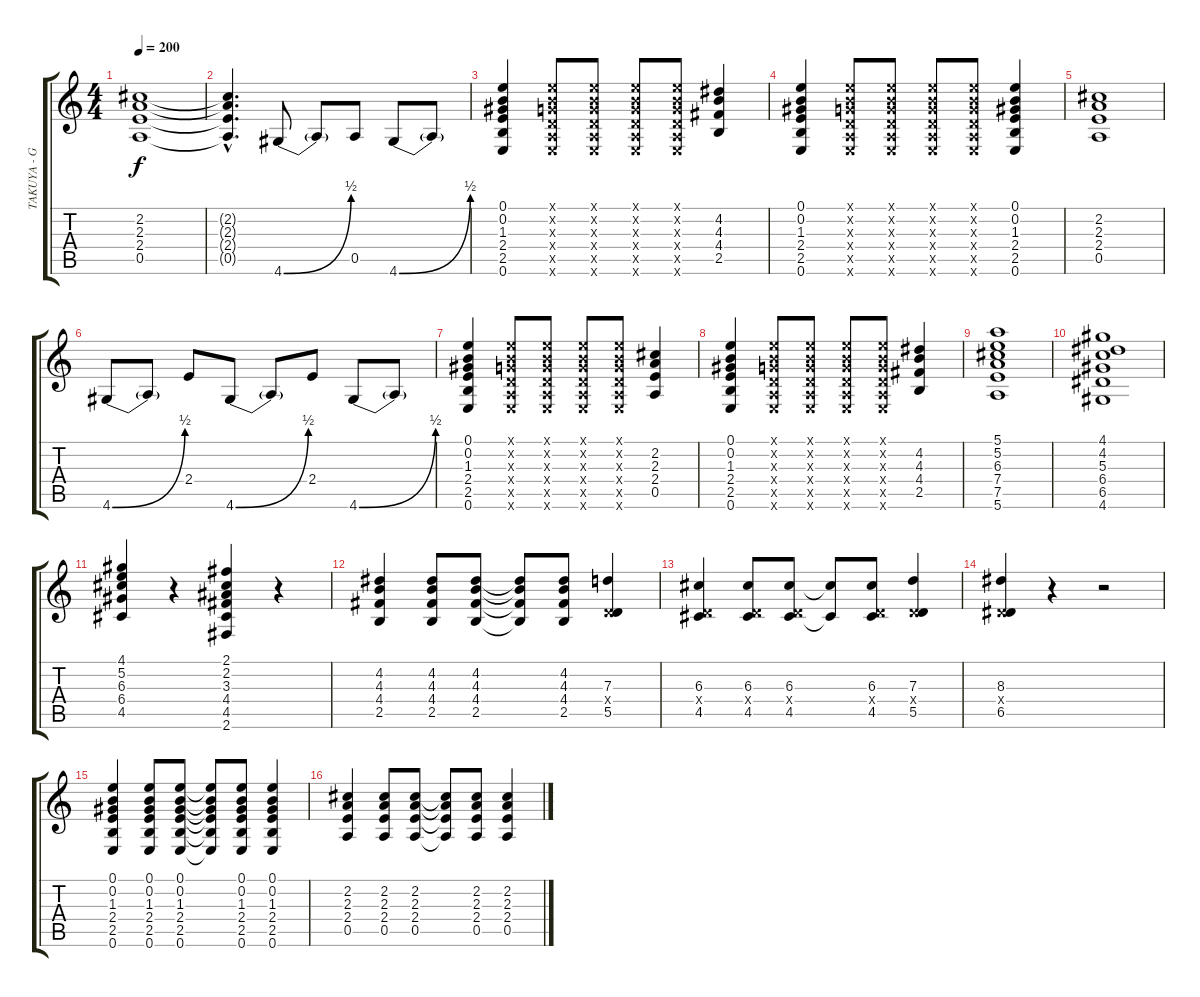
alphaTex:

\track ("TAKUYA - Guitar 1" "TAKUYA - G") {instrument overdrivenguitar}
\staff {score tabs}
\tuning (E4 B3 G3 D3 A2 E2) {hide}
\ts (4 4)
\tempo 200
\clef g2
\ks c
(2.2 2.3 2.4 0.5).1{dy f} |
(2.2{hac t} 2.3{hac t} 2.4{hac t} 0.5{hac t}).4{d} 4.6{be (bend 0 0 60 2)}.8 4.6{t}.8 0.5.8 4.6{be (bend 0 0 60 2)}.8 4.6{t}.8 |
(0.1 0.2 1.3 2.4 2.5 0.6).4 (0.1{x} 0.2{x} 0.3{x} 0.4{x} 0.5{x} 0.6{x}).8 (0.1{x} 0.2{x} 0.3{x} 0.4{x} 0.5{x} 0.6{x}).8 (0.1{x} 0.2{x} 0.3{x} 0.4{x} 0.5{x} 0.6{x}).8 (0.1{x} 0.2{x} 0.3{x} 0.4{x} 0.5{x} 0.6{x}).8 (4.2 4.3 4.4 2.5).4 |
(0.1 0.2 1.3 2.4 2.5 0.6).4 (0.1{x} 0.2{x} 0.3{x} 0.4{x} 0.5{x} 0.6{x}).8 (0.1{x} 0.2{x} 0.3{x} 0.4{x} 0.5{x} 0.6{x}).8 (0.1{x} 0.2{x} 0.3{x} 0.4{x} 0.5{x} 0.6{x}).8 (0.1{x} 0.2{x} 0.3{x} 0.4{x} 0.5{x} 0.6{x}).8 (0.1 0.2 1.3 2.4 2.5 0.6).4 |
(2.2 2.3 2.4 0.5).1 |
4.6{be (bend 0 0 60 2)}.8 4.6{t}.8 2.4.8 4.6{be (bend 0 0 60 2)}.8 4.6{t}.8 2.4.8 4.6{be (bend 0 0 60 2)}.8 4.6{t}.8 |
(0.1 0.2 1.3 2.4 2.5 0.6).4 (0.1{x} 0.2{x} 0.3{x} 0.4{x} 0.5{x} 0.6{x}).8 (0.1{x} 0.2{x} 0.3{x} 0.4{x} 0.5{x} 0.6{x}).8 (0.1{x} 0.2{x} 0.3{x} 0.4{x} 0.5{x} 0.6{x}).8 (0.1{x} 0.2{x} 0.3{x} 0.4{x} 0.5{x} 0.6{x}).8 (2.2 2.3 2.4 0.5).4 |
(0.1 0.2 1.3 2.4 2.5 0.6).4 (0.1{x} 0.2{x} 0.3{x} 0.4{x} 0.5{x} 0.6{x}).8 (0.1{x} 0.2{x} 0.3{x} 0.4{x} 0.5{x} 0.6{x}).8 (0.1{x} 0.2{x} 0.3{x} 0.4{x} 0.5{x} 0.6{x}).8 (0.1{x} 0.2{x} 0.3{x} 0.4{x} 0.5{x} 0.6{x}).8 (4.2 4.3 4.4 2.5).4 |
(5.1 5.2 6.3 7.4 7.5 5.6).1 |
(4.1 4.2 5.3 6.4 6.5 4.6).1 |
(4.1 5.2 6.3 6.4 4.5).4 r.4 (2.1 2.2 3.3 4.4 4.5 2.6).4 r.4 |
(4.2 4.3 4.4 2.5).4 (4.2 4.3 4.4 2.5).8 (4.2 4.3 4.4 2.5).8 (4.2{t} 4.3{t} 4.4{t} 2.5{t}).8 (4.2 4.3 4.4 2.5).8 (7.3 0.4{x} 5.5).4 |
(6.3 0.4{x} 4.5).4 (6.3 0.4{x} 4.5).8 (6.3 0.4{x} 4.5).8 (6.3{t} 4.5{t}).8 (6.3 0.4{x} 4.5).8 (7.3 0.4{x} 5.5).4 |
(8.3 0.4{x} 6.5).4 r.4 r.2 |
(0.1 0.2 1.3 2.4 2.5 0.6).4 (0.1 0.2 1.3 2.4 2.5 0.6).8 (0.1 0.2 1.3 2.4 2.5 0.6).8 (0.1{t} 0.2{t} 1.3{t} 2.4{t} 2.5{t} 0.6{t}).8 (0.1 0.2 1.3 2.4 2.5 0.6).8 (0.1 0.2 1.3 2.4 2.5 0.6).4 |
(2.2 2.3 2.4 0.5).4 (2.2 2.3 2.4 0.5).8 (2.2 2.3 2.4 0.5).8 (2.2{t} 2.3{t} 2.4{t} 0.5{t}).8 (2.2 2.3 2.4 0.5).8 (2.2 2.3 2.4 0.5).4
